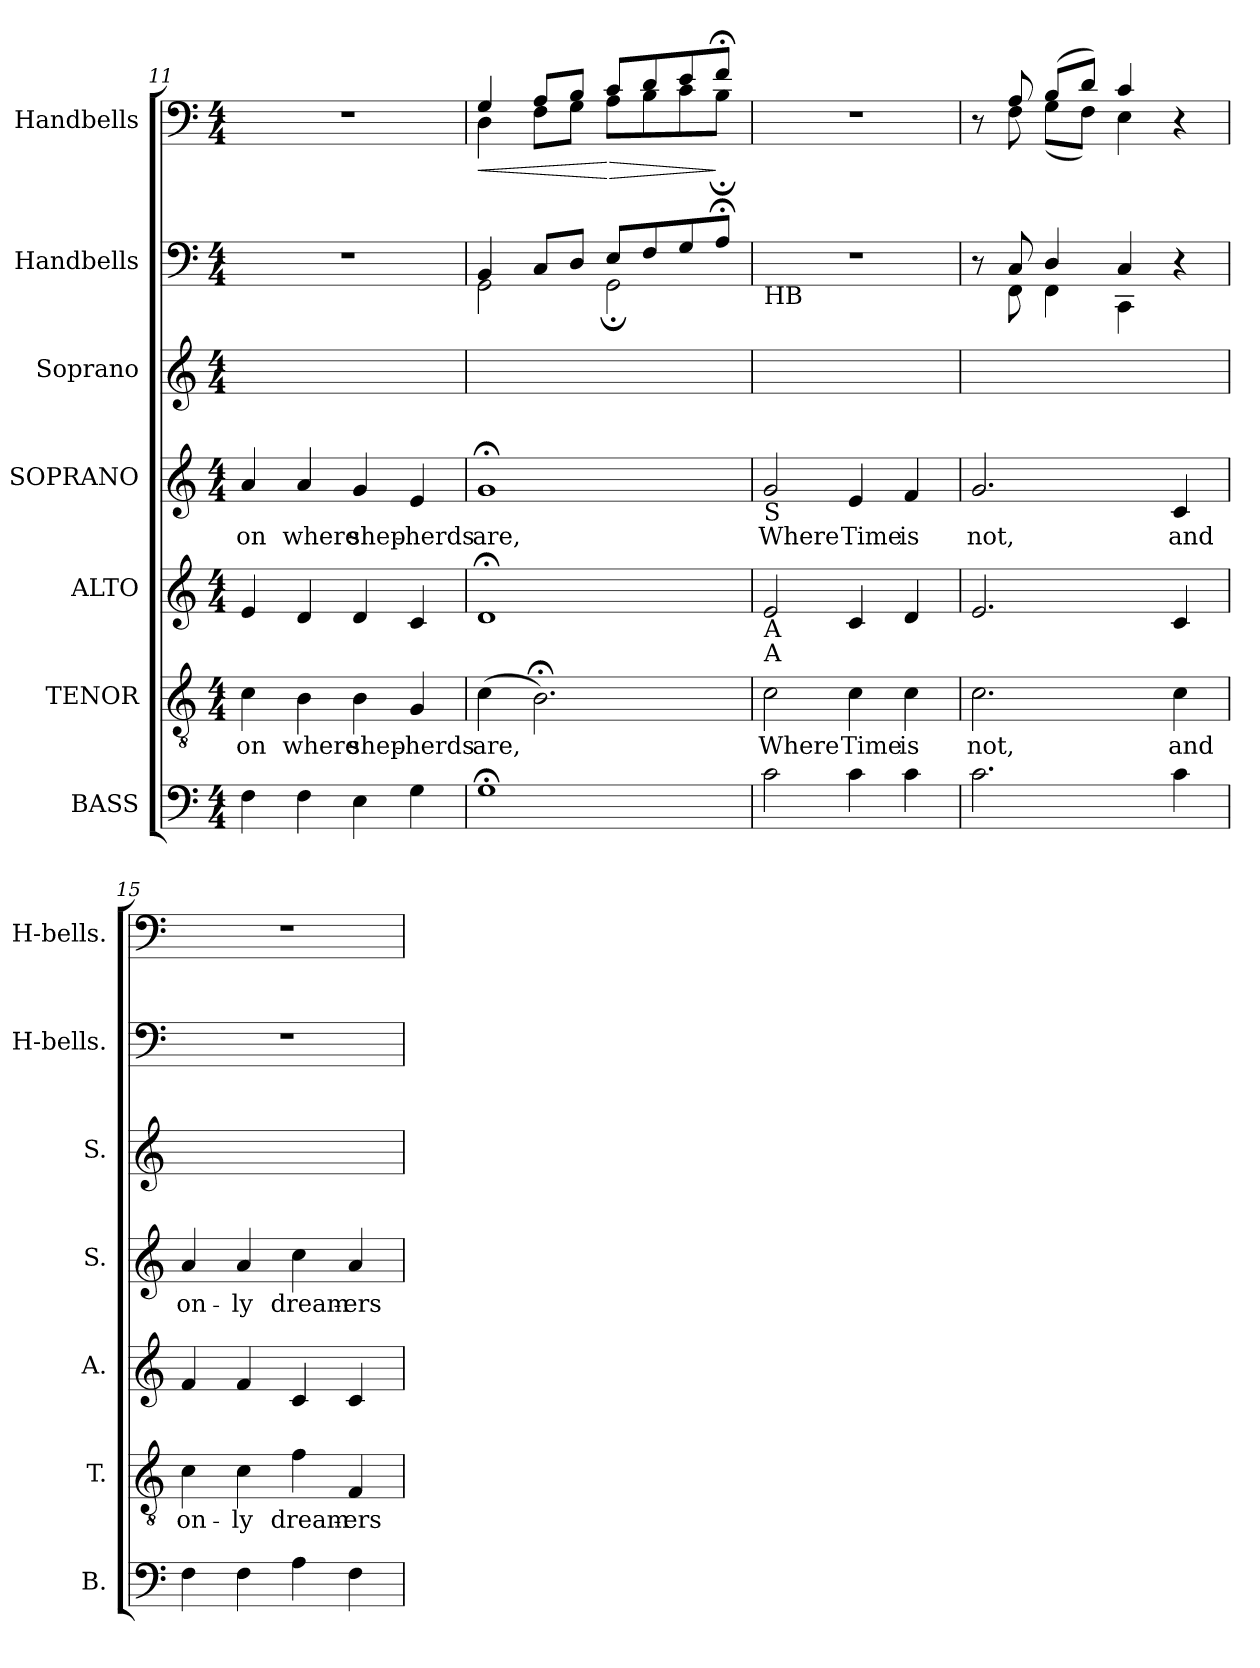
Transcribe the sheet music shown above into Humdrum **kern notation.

**kern	**kern	**text	**kern	**kern	**text	**kern	**kern	**kern	**dynam
*part7	*part6	*part6	*part5	*part4	*part4	*part3	*part2	*part1	*part1
*staff7	*staff6	*staff6	*staff5	*staff4	*staff4	*staff3	*staff2	*staff1	*staff1
*I"BASS	*I"TENOR	*	*I"ALTO	*I"SOPRANO	*	*I"Soprano	*I"Handbells	*I"Handbells	*
*I'B.	*I'T.	*	*I'A.	*I'S.	*	*I'S.	*I'H-bells.	*I'H-bells.	*
*clefF4	*clefGv2	*	*clefG2	*clefG2	*	*clefG2	*clefF4	*clefF4	*
*	*ITrd7c12	*	*	*	*	*	*	*	*
*k[]	*k[]	*	*k[]	*k[]	*	*k[]	*k[]	*k[]	*
*C:	*C:	*	*C:	*C:	*	*C:	*C:	*C:	*
*M4/4	*M4/4	*	*M4/4	*M4/4	*	*M4/4	*M4/4	*M4/4	*
=11	=11	=11	=11	=11	=11	=11	=11	=11	=11
!	!	!LO:LY:b:color=#000000	!	!	!	!	!	!	!
!	!	!	!	!	!LO:LY:b:color=#000000	!	!	!	!
4Fi\	4Ci\	on	4ei/	4ai/	on	1ryy	1r	1r	.
!	!	!LO:LY:b:color=#000000	!	!	!	!	!	!	!
!	!	!	!	!	!LO:LY:b:color=#000000	!	!	!	!
4Fi\	4BBi\	where	4di/	4ai/	where	.	.	.	.
!	!	!LO:LY:b:color=#000000	!	!	!	!	!	!	!
!	!	!	!	!	!LO:LY:b:color=#000000	!	!	!	!
4Ei\	4BBi\	shep-	4di/	4gi/	shep-	.	.	.	.
!	!	!LO:LY:b:color=#000000	!	!	!	!	!	!	!
!	!	!	!	!	!LO:LY:b:color=#000000	!	!	!	!
4Gi\	4GGi/	-herds	4ci/	4ei/	-herds	.	.	.	.
=12	=12	=12	=12	=12	=12	=12	=12	=12	=12
*^	*	*	*	*	*	*	*	*	*
!	!	!	!LO:LY:b:color=#000000	!	!	!	!	!	!	!
!	!	!	!	!	!	!LO:LY:b:color=#000000	!	!	!	!LO:HP:b
*	*	*	*	*	*	*	*	*^	*^	*
1G;i	1r;yy	(4Ci\	are,	1d;i	1g;i	are,	1ryy	4BBi/	2GGi\	4Gi/	4Di\	<
.	.	2.BB;i\)	.	.	.	.	.	8Ci/L	.	8Ai/L	8Fi\L	.
.	.	.	.	.	.	.	.	8Di/J	.	8Bi/J	8Gi\J	.
!	!	!	!	!	!	!	!	!	!	!	!	!LO:HP:n=1:b
.	.	.	.	.	.	.	.	8Ei/L	2GG;i\	8ci/L	8Ai\L	[ >
.	.	.	.	.	.	.	.	8Fi/	.	8di/	8Bi\	.
.	.	.	.	.	.	.	.	8Gi/	.	8ei/	8ci\	.
.	.	.	.	.	.	.	.	8A;i/J	.	8f;i/J	8B;i\J	]
*	*	*	*	*	*	*	*	*v	*v	*	*	*
*v	*v	*	*	*	*	*	*	*	*v	*v	*
!!LO:LB:g=z
=13	=13	=13	=13	=13	=13	=13	=13	=13	=13
*	*	*	*	*	*	*	*	*^	*
!	!	!LO:LY:b:color=#000000	!	!	!	!	!	!	!	!
*	*	*	*	*	*	*	*	*v	*v	*
*	*	*	*	*	*	*	*	*^	*
!	!	!	!	!	!	!	!	!LO:TX:b:t=HB	!	!
!	!	!	!	!	!	!	!LO:TX:b:t=HB	!	!	!
!	!	!	!	!LO:TX:b:t=S	!	!	!	!	!	!
!	!	!	!LO:TX:b:t=A	!	!	!	!	!	!	!
!	!	!	!LO:TX:b:t=A	!	!	!	!	!	!	!
!	!	!	!	!	!LO:LY:b:color=#000000	!	!	!	!	!
*	*	*	*	*	*	*	*	*v	*v	*
2ci\	2Ci\	Where	2ei/	2gi/	Where	1ryy	1r	1r	.
!	!	!LO:LY:b:color=#000000	!	!	!	!	!	!	!
!	!	!	!	!	!LO:LY:b:color=#000000	!	!	!	!
4ci\	4Ci\	Time	4ci/	4ei/	Time	.	.	.	.
!	!	!LO:LY:b:color=#000000	!	!	!	!	!	!	!
!	!	!	!	!	!LO:LY:b:color=#000000	!	!	!	!
4ci\	4Ci\	is	4di/	4fi/	is	.	.	.	.
=14	=14	=14	=14	=14	=14	=14	=14	=14	=14
!	!	!LO:LY:b:color=#000000	!	!	!	!	!	!	!
!	!	!	!	!	!LO:LY:b:color=#000000	!	!	!	!
*	*	*	*	*	*	*	*^	*^	*
2.ci\	2.Ci\	not,	2.ei/	2.gi/	not,	1ryy	8r	8ryy	8r	8ryy	.
.	.	.	.	.	.	.	8Ci/	8FFi\	8Ai/	8Fi\	.
.	.	.	.	.	.	.	4Di/	4FFi\	(8Bi/L	(8Gi\L	.
.	.	.	.	.	.	.	.	.	8di/J)	8Fi\J)	.
.	.	.	.	.	.	.	4Ci/	4CCi\	4ci/	4Ei\	.
!	!	!LO:LY:b:color=#000000	!	!	!	!	!	!	!	!	!
!	!	!	!	!	!LO:LY:b:color=#000000	!	!	!	!	!	!
4ci\	4Ci\	and	4ci/	4ci/	and	.	4r	4ryy	4r	4ryy	.
*	*	*	*	*	*	*	*v	*v	*	*	*
*	*	*	*	*	*	*	*	*v	*v	*
=15	=15	=15	=15	=15	=15	=15	=15	=15	=15
*	*	*	*	*	*	*	*^	*^	*
!	!	!LO:LY:b:color=#000000	!	!	!	!	!	!	!	!	!
*	*	*	*	*	*	*	*v	*v	*	*	*
*	*	*	*	*	*	*	*	*v	*v	*
*	*	*	*	*	*	*	*^	*^	*
!	!	!	!	!	!LO:LY:b:color=#000000	!	!	!	!	!	!
*	*	*	*	*	*	*	*v	*v	*	*	*
*	*	*	*	*	*	*	*	*v	*v	*
4Fi\	4Ci\	on-	4fi/	4ai/	on-	1ryy	1r	1r	.
!	!	!LO:LY:b:color=#000000	!	!	!	!	!	!	!
!	!	!	!	!	!LO:LY:b:color=#000000	!	!	!	!
4Fi\	4Ci\	-ly	4fi/	4ai/	-ly	.	.	.	.
!	!	!LO:LY:b:color=#000000	!	!	!	!	!	!	!
!	!	!	!	!	!LO:LY:b:color=#000000	!	!	!	!
4Ai\	4Fi\	dream-	4ci/	4cci\	dream-	.	.	.	.
!	!	!LO:LY:b:color=#000000	!	!	!	!	!	!	!
!	!	!	!	!	!LO:LY:b:color=#000000	!	!	!	!
4Fi\	4FFi/	-ers	4ci/	4ai/	-ers	.	.	.	.
=	=	=	=	=	=	=	=	=	=
*-	*-	*-	*-	*-	*-	*-	*-	*-	*-
